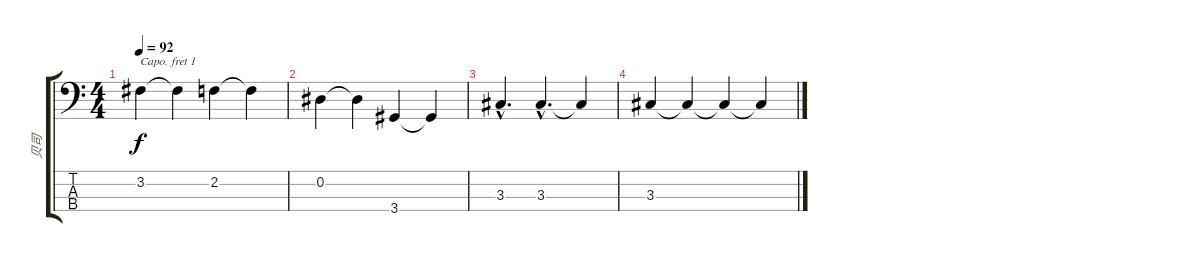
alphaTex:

\track ("贝司" "贝司") {instrument electricbassfinger}
\staff {score tabs}
\capo 1
\tuning (G2 D2 A1 E1) {hide}
\ts (4 4)
\tempo 92
\clef f4
\ks c
3.2.4{dy f} 3.2{t}.4 2.2.4 2.2{t}.4 |
0.2.4 0.2{t}.4 3.4.4 3.4{t}.4 |
3.3{hac}.4{d} 3.3{hac}.4{d} 3.3{t}.4 |
3.3.4 3.3{t}.4 3.3{t}.4 3.3{t}.4
